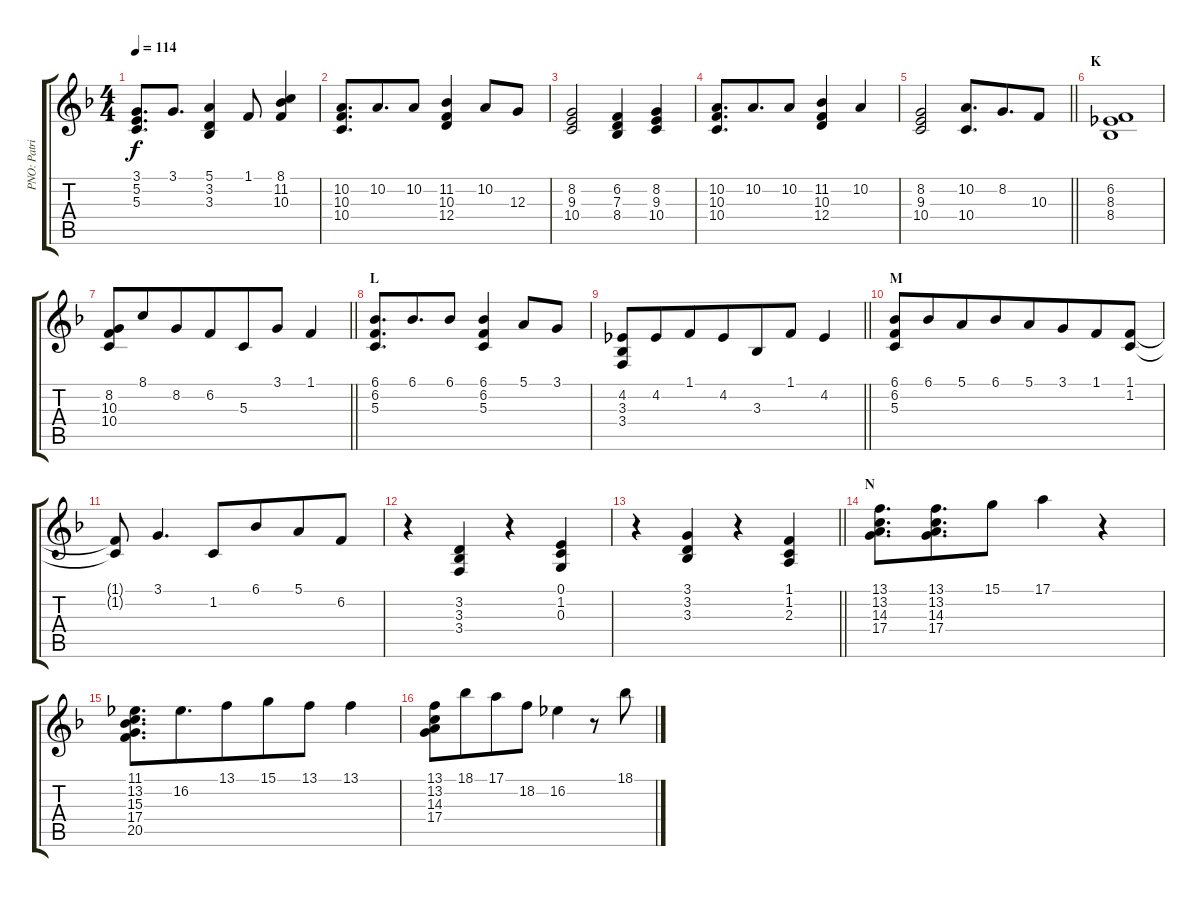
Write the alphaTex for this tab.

\track ("PNO: Patrick Leonard" "PNO: Patri") {instrument brightacousticpiano}
\staff {score tabs}
\tuning (E4 B3 G3 D3 A2 E2) {hide}
\ts (4 4)
\tempo 114
\clef g2
\ks f
(3.1 5.2 5.3).8{d dy f} 3.1.8{d} (5.1 3.2 3.3).4 1.1.8 (8.1 11.2 10.3).4 |
(10.2 10.3 10.4).8{d} 10.2.8{d beam merge} 10.2.8 (11.2 10.3 12.4).4 10.2.8 12.3.8 |
(8.2 9.3 10.4).2 (6.2 7.3 8.4).4 (8.2 9.3 10.4).4 |
(10.2 10.3 10.4).8{d} 10.2.8{d beam merge} 10.2.8 (11.2 10.3 12.4).4 10.2.4 |
\barLineRight lightlight
(8.2 9.3 10.4).2 (10.2 10.4).8{d} 8.2.8{d beam merge} 10.3.8 |
\section ("" "K")
(6.2 8.3 8.4).1 |
\barLineRight lightlight
(8.2 10.3 10.4).8 8.1.8{beam merge} 8.2.8 6.2.8{beam merge} 5.3.8 3.1.8 1.1.4 |
\section ("" "L")
(6.1 6.2 5.3).8{d} 6.1.8{d beam merge} 6.1.8 (6.1 6.2 5.3).4 5.1.8 3.1.8 |
\barLineRight lightlight
(4.2 3.3 3.4).8 4.2.8{beam merge} 1.1.8 4.2.8{beam merge} 3.3.8 1.1.8 4.2.4 |
\section ("" "M")
(6.1 6.2 5.3).8 6.1.8{beam merge} 5.1.8 6.1.8{beam merge} 5.1.8 3.1.8{beam merge} 1.1.8 (1.1 1.2).8 |
(1.1{t} 1.2{t}).8 3.1.4{d} 1.2.8 6.1.8{beam merge} 5.1.8 6.2.8 |
r.4 (3.2 3.3 3.4).4 r.4 (0.1 1.2 0.3).4 |
\barLineRight lightlight
r.4 (3.1 3.2 3.3).4 r.4 (1.1 1.2 2.3).4 |
\section ("" "N")
(13.1 13.2 14.3 17.4).8{d} (13.1 13.2 14.3 17.4).8{d beam merge} 15.1.8 17.1.4 r.4 |
(11.1 13.2 15.3 17.4 20.5).8{d} 16.2.8{d beam merge} 13.1.8{beam merge} 15.1.8 13.1.8 13.1.4 |
(13.1 13.2 14.3 17.4).8 18.1.8{beam merge} 17.1.8 18.2.8 16.2.4 r.8 18.1.8
